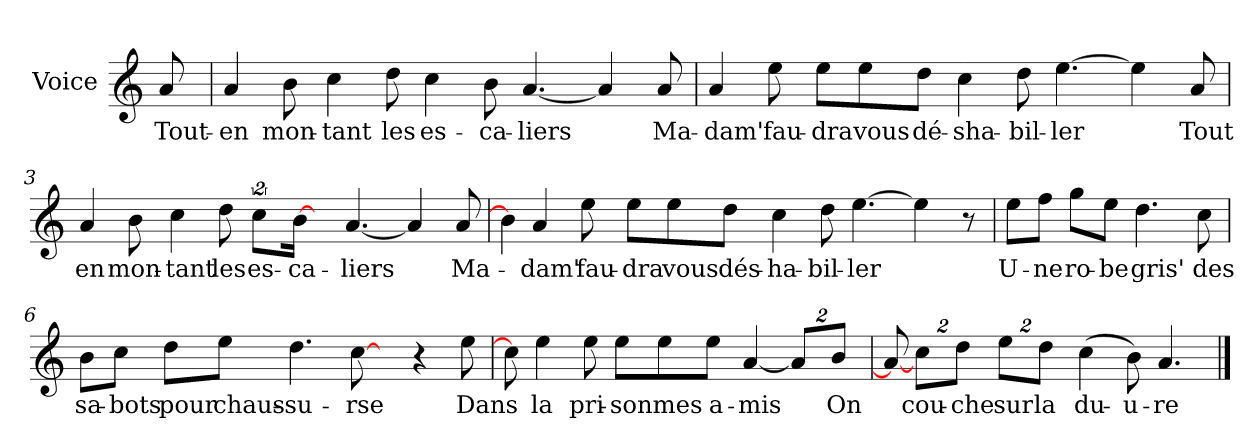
**kern	**text
*part1	*part1
*staff1	*staff1
*I"Voice	*
*I'V	*
*clefG2	*
*k[]	*
*C:	*
=	=
8a/	Tout-
=1	=1
4a/	-en
8b\	mon-
4cc\	-tant
8dd\	les
4cc\	es-
8b\	-ca-
[4.a/	-liers
4a/]	.
8a/	Ma-
=2	=2
4a/	-dam'
8ee\	fau-
8ee\L	-dra
8ee\	vous
8dd\J	dé-
4cc\	-sha-
8dd\	-bil-
[4.ee\	-ler
4ee\]	.
8a/	Tout
!!LO:LB:g=z
=3	=3
4a/	en
8b\	mon-
4cc\	-tant
8dd\	les
16%3cc\L	es-
[16b\J	-ca-
8ryy	.
[4.a/	-liers
4a/]	.
8a/	Ma-
=4	=4
8b\J]	.
4a/	-dam'
8ee\	fau-
8ee\L	-dra
8ee\	vous
8dd\J	dés-
4cc\	-ha-
8dd\	-bil-
[4.ee\	-ler
4ee\]	.
8r	.
!!LO:LB:g=z
=5	=5
*MM110	*
8ee\L	U-
8ff\J	-ne
8gg\L	ro-
8ee\J	-be
4.dd\	gris'
8cc\	des
=6	=6
8b\L	sa-
8cc\J	-bots
8dd\L	pour
8ee\J	chaus-
4.dd\	-su-
[8cc\	-rse
8ryy	.
4r	.
8ee\	Dans
!!LO:LB:g=z
=7	=7
*MM165	*
8cc\]	.
4ee\	la
8ee\	pri-
8ee\L	-son
8ee\	mes
8ee\J	a-
[4a/	-mis
16%3a/L]	.
16%3b/J	On
=8	=8
8a/_	.
16%3cc\L	cou-
16%3dd\J	-che
16%3ee\L	sur
16%3dd\J	la
(>4cc\	du-
8b\)	-u-
4.a/	-re
==	==
*-	*-
